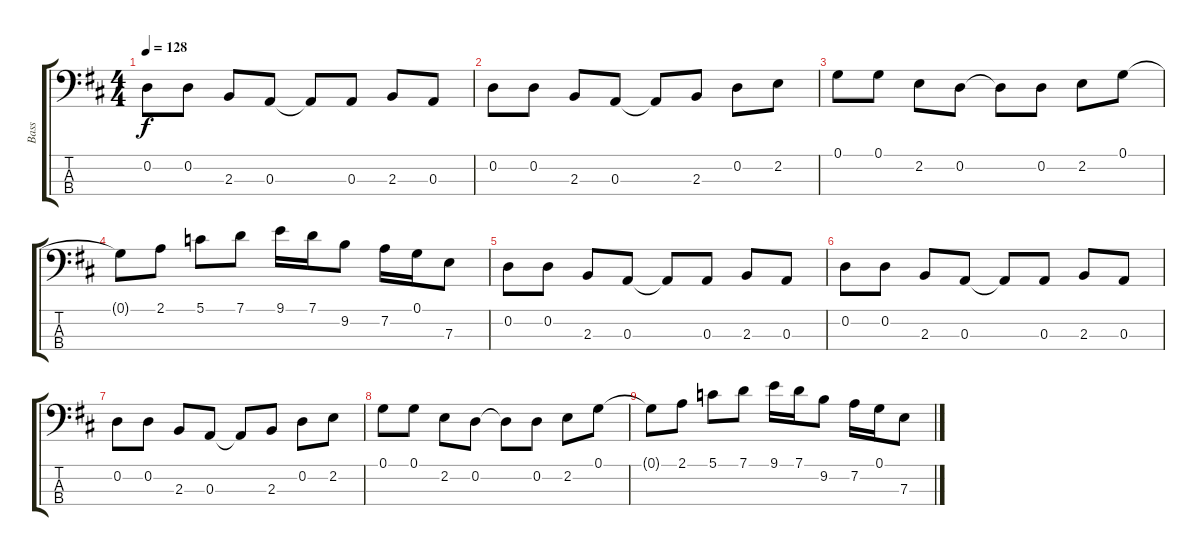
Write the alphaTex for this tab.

\track ("Bass" "Bass") {instrument electricbassfinger}
\staff {score tabs}
\tuning (G2 D2 A1 E1) {hide}
\ts (4 4)
\tempo 128
\clef f4
\ks d
0.2.8{dy f} 0.2.8 2.3.8 0.3.8 0.3{t}.8 0.3.8 2.3.8 0.3.8 |
0.2.8 0.2.8 2.3.8 0.3.8 0.3{t}.8 2.3.8 0.2.8 2.2.8 |
0.1.8 0.1.8 2.2.8 0.2.8 0.2{t}.8 0.2.8 2.2.8 0.1.8 |
0.1{t}.8 2.1.8 5.1.8 7.1.8 9.1.16 7.1.16 9.2.8 7.2.16 0.1.16 7.3.8 |
0.2.8 0.2.8 2.3.8 0.3.8 0.3{t}.8 0.3.8 2.3.8 0.3.8 |
0.2.8 0.2.8 2.3.8 0.3.8 0.3{t}.8 0.3.8 2.3.8 0.3.8 |
0.2.8 0.2.8 2.3.8 0.3.8 0.3{t}.8 2.3.8 0.2.8 2.2.8 |
0.1.8 0.1.8 2.2.8 0.2.8 0.2{t}.8 0.2.8 2.2.8 0.1.8 |
0.1{t}.8 2.1.8 5.1.8 7.1.8 9.1.16 7.1.16 9.2.8 7.2.16 0.1.16 7.3.8
